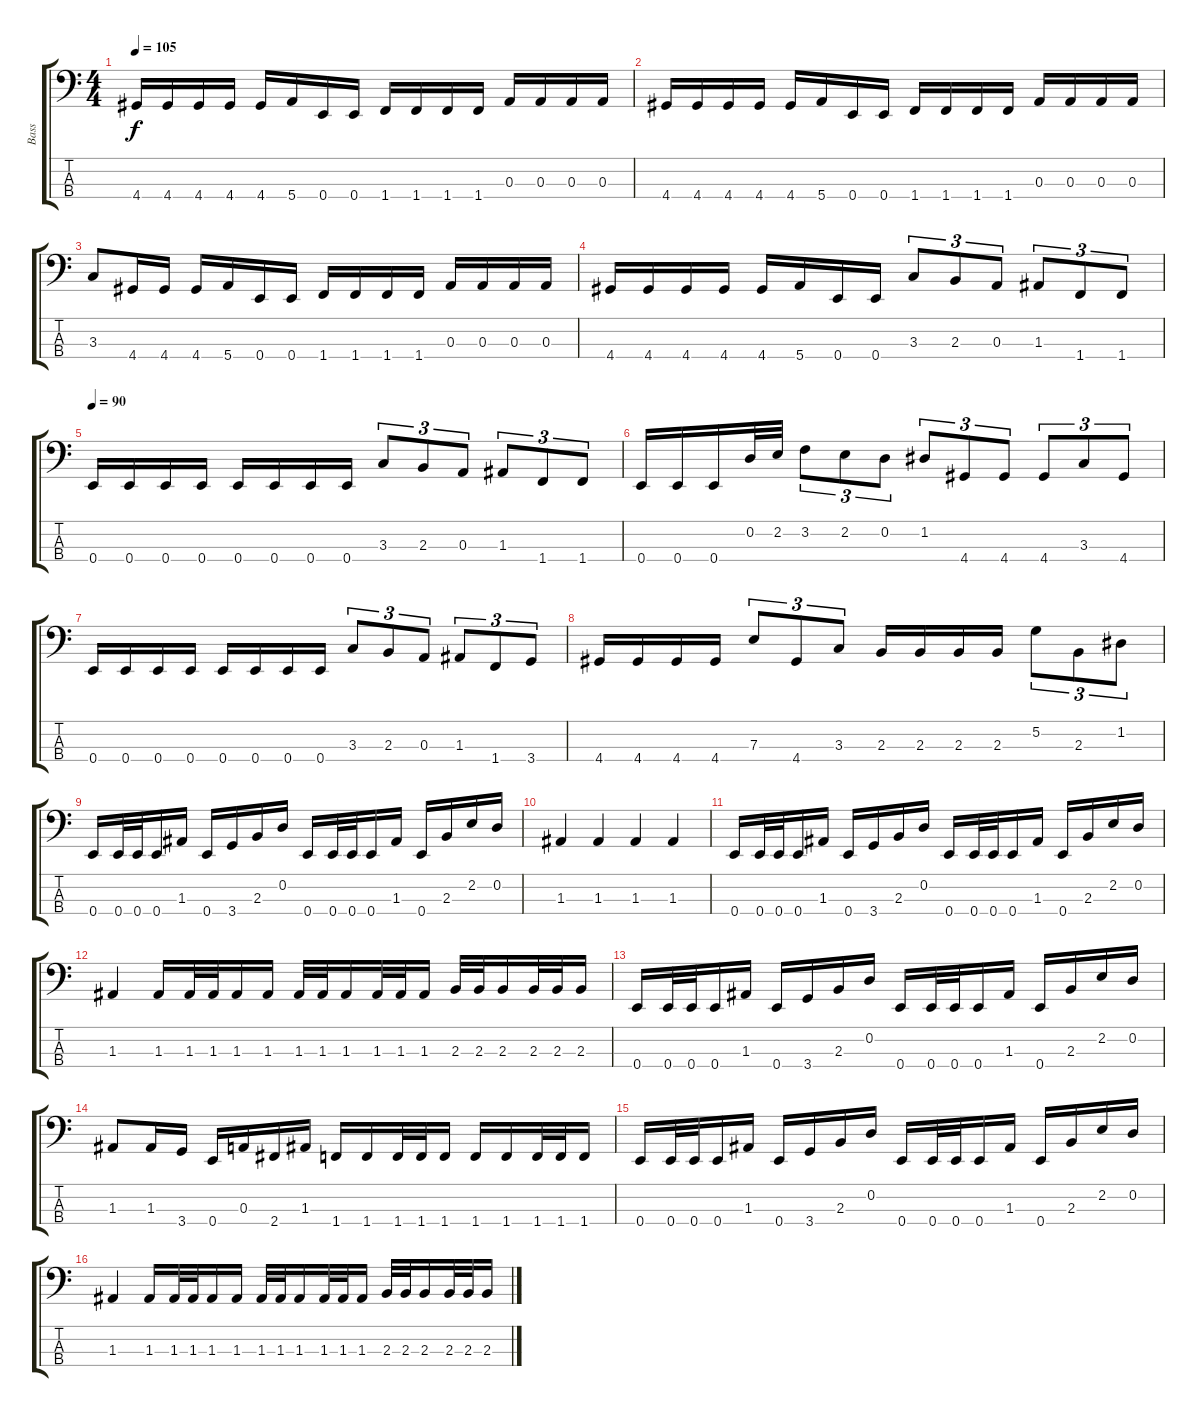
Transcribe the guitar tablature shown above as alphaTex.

\track ("Bass" "Bass") {instrument electricbassfinger}
\staff {score tabs}
\tuning (G2 D2 A1 E1) {hide}
\ts (4 4)
\tempo 105
\clef f4
\ks c
4.4.16{dy f} 4.4.16 4.4.16 4.4.16 4.4.16 5.4.16 0.4.16 0.4.16 1.4.16 1.4.16 1.4.16 1.4.16 0.3.16 0.3.16 0.3.16 0.3.16 |
4.4.16 4.4.16 4.4.16 4.4.16 4.4.16 5.4.16 0.4.16 0.4.16 1.4.16 1.4.16 1.4.16 1.4.16 0.3.16 0.3.16 0.3.16 0.3.16 |
3.3.8 4.4.16 4.4.16 4.4.16 5.4.16 0.4.16 0.4.16 1.4.16 1.4.16 1.4.16 1.4.16 0.3.16 0.3.16 0.3.16 0.3.16 |
4.4.16 4.4.16 4.4.16 4.4.16 4.4.16 5.4.16 0.4.16 0.4.16 3.3.8{tu (3 2)} 2.3.8{tu (3 2)} 0.3.8{tu (3 2)} 1.3.8{tu (3 2)} 1.4.8{tu (3 2)} 1.4.8{tu (3 2)} |
\tempo 90
0.4.16 0.4.16 0.4.16 0.4.16 0.4.16 0.4.16 0.4.16 0.4.16 3.3.8{tu (3 2)} 2.3.8{tu (3 2)} 0.3.8{tu (3 2)} 1.3.8{tu (3 2)} 1.4.8{tu (3 2)} 1.4.8{tu (3 2)} |
0.4.16 0.4.16 0.4.16 0.2.32 2.2.32 3.2.8{tu (3 2)} 2.2.8{tu (3 2)} 0.2.8{tu (3 2)} 1.2.8{tu (3 2)} 4.4.8{tu (3 2)} 4.4.8{tu (3 2)} 4.4.8{tu (3 2)} 3.3.8{tu (3 2)} 4.4.8{tu (3 2)} |
0.4.16 0.4.16 0.4.16 0.4.16 0.4.16 0.4.16 0.4.16 0.4.16 3.3.8{tu (3 2)} 2.3.8{tu (3 2)} 0.3.8{tu (3 2)} 1.3.8{tu (3 2)} 1.4.8{tu (3 2)} 3.4.8{tu (3 2)} |
4.4.16 4.4.16 4.4.16 4.4.16 7.3.8{tu (3 2)} 4.4.8{tu (3 2)} 3.3.8{tu (3 2)} 2.3.16 2.3.16 2.3.16 2.3.16 5.2.8{tu (3 2)} 2.3.8{tu (3 2)} 1.2.8{tu (3 2)} |
0.4.16 0.4.32 0.4.32 0.4.16 1.3.16 0.4.16 3.4.16 2.3.16 0.2.16 0.4.16 0.4.32 0.4.32 0.4.16 1.3.16 0.4.16 2.3.16 2.2.16 0.2.16 |
1.3.4 1.3.4 1.3.4 1.3.4 |
0.4.16 0.4.32 0.4.32 0.4.16 1.3.16 0.4.16 3.4.16 2.3.16 0.2.16 0.4.16 0.4.32 0.4.32 0.4.16 1.3.16 0.4.16 2.3.16 2.2.16 0.2.16 |
1.3.4 1.3.16 1.3.32 1.3.32 1.3.16 1.3.16 1.3.32 1.3.32 1.3.16 1.3.32 1.3.32 1.3.16 2.3.32 2.3.32 2.3.16 2.3.32 2.3.32 2.3.16 |
0.4.16 0.4.32 0.4.32 0.4.16 1.3.16 0.4.16 3.4.16 2.3.16 0.2.16 0.4.16 0.4.32 0.4.32 0.4.16 1.3.16 0.4.16 2.3.16 2.2.16 0.2.16 |
1.3.8 1.3.16 3.4.16 0.4.16 0.3.16 2.4.16 1.3.16 1.4.16 1.4.16 1.4.32 1.4.32 1.4.16 1.4.16 1.4.16 1.4.32 1.4.32 1.4.16 |
0.4.16 0.4.32 0.4.32 0.4.16 1.3.16 0.4.16 3.4.16 2.3.16 0.2.16 0.4.16 0.4.32 0.4.32 0.4.16 1.3.16 0.4.16 2.3.16 2.2.16 0.2.16 |
1.3.4 1.3.16 1.3.32 1.3.32 1.3.16 1.3.16 1.3.32 1.3.32 1.3.16 1.3.32 1.3.32 1.3.16 2.3.32 2.3.32 2.3.16 2.3.32 2.3.32 2.3.16
